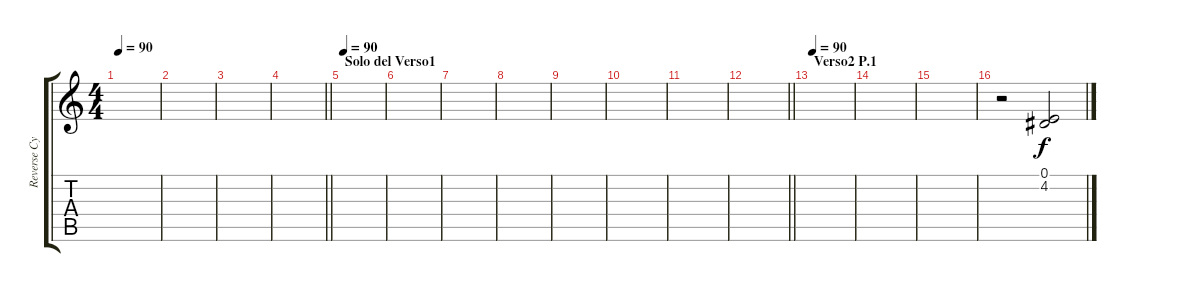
\track ("Reverse Cymbal" "Reverse Cy") {instrument reversecymbal}
\staff {score tabs}
\tuning (E4 B3 G3 D3 A2 E2) {hide}
\ts (4 4)
\tempo 90
\clef g2
\ks c
|
|
|
\barLineRight lightlight
|
\section ("" "Solo del Verso1")
\tempo 90
|
|
|
|
|
|
|
\barLineRight lightlight
|
\section ("" "Verso2 P.1")
\tempo 90
|
|
|
r.2 (0.1 4.2).2
